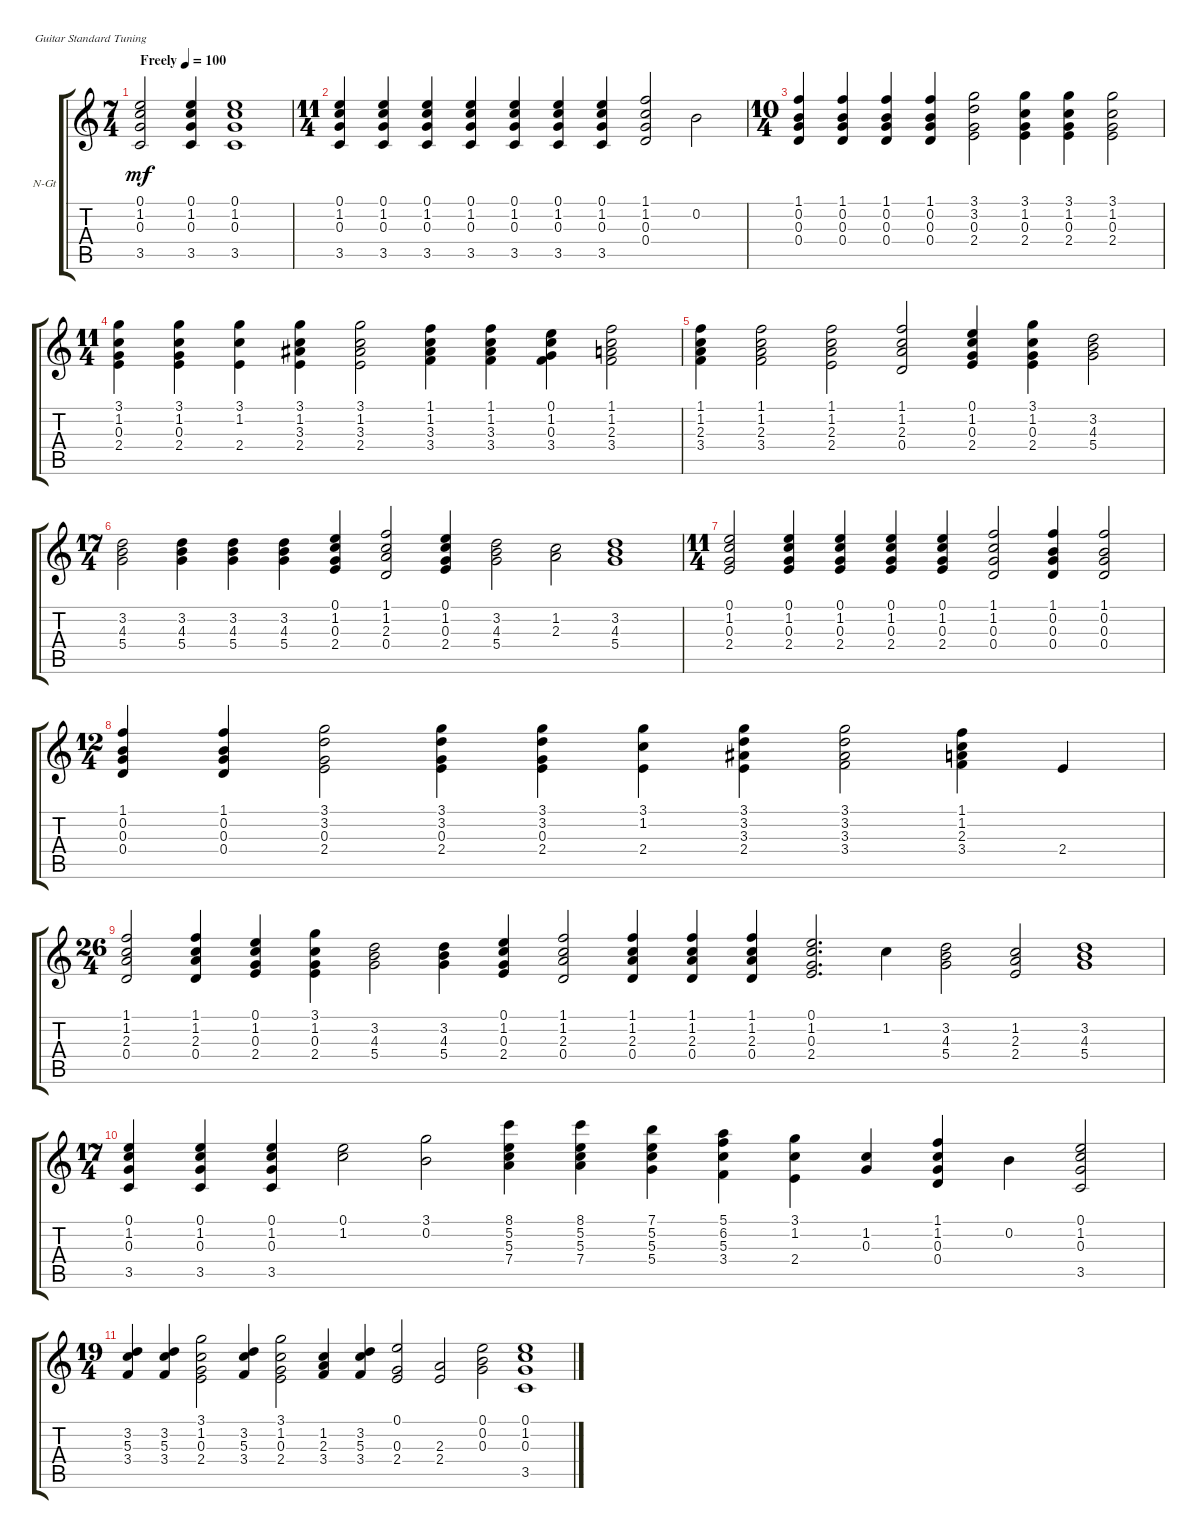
\defaultSystemsLayout 4
\bracketExtendMode groupsimilarinstruments
\firstSystemTrackNameOrientation horizontal
\otherSystemsTrackNameOrientation horizontal
\track ("Nylon Guitar" "N-Gt") {instrument acousticguitarnylon}
\staff {score tabs}
\tuning (E4 B3 G3 D3 A2 E2)
\ts (7 4)
\tempo (100 "Freely")
\clef g2
\ks c
(0.1 1.2 0.3 3.5).2{dy mf instrument acousticguitarnylon} (0.1 1.2 0.3 3.5).4 (0.1 1.2 0.3 3.5).1 |
\ts (11 4)
(0.1 1.2 0.3 3.5).4 (0.1 1.2 0.3 3.5).4 (0.1 1.2 0.3 3.5).4 (0.1 1.2 0.3 3.5).4 (0.1 1.2 0.3 3.5).4 (0.1 1.2 0.3 3.5).4 (0.1 1.2 0.3 3.5).4 (1.1 1.2 0.3 0.4).2 0.2.2 |
\ts (10 4)
(1.1 0.2 0.3 0.4).4 (1.1 0.2 0.3 0.4).4 (1.1 0.2 0.3 0.4).4 (1.1 0.2 0.3 0.4).4 (2.4 0.3 3.2 3.1).2 (3.1 1.2 0.3 2.4).4 (2.4 0.3 1.2 3.1).4 (3.1 1.2 0.3 2.4).2 |
\ts (11 4)
(3.1 1.2 0.3 2.4).4 (3.1 1.2 0.3 2.4).4 (3.1 1.2 2.4).4 (3.1 1.2 3.3 2.4).4 (3.1 1.2 3.3 2.4).2 (1.1 1.2 3.3 3.4).4 (1.1 1.2 3.3 3.4).4 (0.1 1.2 0.3 3.4).4 (1.1 1.2 2.3 3.4).2 |
(1.1 1.2 2.3 3.4).4 (1.1 1.2 2.3 3.4).2 (1.1 1.2 2.3 2.4).2 (1.1 1.2 2.3 0.4).2 (0.1 1.2 0.3 2.4).4 (3.1 1.2 0.3 2.4).4 (3.2 4.3 5.4).2 |
\ts (17 4)
(3.2 4.3 5.4).2 (3.2 4.3 5.4).4 (3.2 4.3 5.4).4 (3.2 4.3 5.4).4 (0.1 1.2 0.3 2.4).4 (1.1 1.2 2.3 0.4).2 (0.1 1.2 0.3 2.4).4 (3.2 4.3 5.4).2 (1.2 2.3).2 (3.2 4.3 5.4).1 |
\ts (11 4)
(0.1 1.2 0.3 2.4).2 (0.1 1.2 0.3 2.4).4 (0.1 1.2 0.3 2.4).4 (0.1 1.2 0.3 2.4).4 (0.1 1.2 0.3 2.4).4 (1.1 1.2 0.3 0.4).2 (1.1 0.2 0.3 0.4).4 (0.4 0.3 0.2 1.1).2 |
\ts (12 4)
(1.1 0.2 0.3 0.4).4 (0.4 0.3 0.2 1.1).4 (3.1 3.2 0.3 2.4).2 (2.4 0.3 3.2 3.1).4 (3.1 3.2 0.3 2.4).4 (3.1 1.2 2.4).4 (2.4 3.3 3.2 3.1).4 (3.4 3.3 3.2 3.1).2 (1.1 1.2 2.3 3.4).4 2.4.4 |
\ts (26 4)
(1.1 1.2 2.3 0.4).2 (1.1 1.2 2.3 0.4).4 (0.1 1.2 0.3 2.4).4 (3.1 1.2 0.3 2.4).4 (3.2 4.3 5.4).2 (3.2 4.3 5.4).4 (0.1 1.2 0.3 2.4).4 (1.1 1.2 2.3 0.4).2 (1.1 1.2 2.3 0.4).4 (1.1 1.2 2.3 0.4).4 (1.1 1.2 2.3 0.4).4 (0.1 1.2 0.3 2.4).2{d} 1.2.4 (3.2 4.3 5.4).2 (1.2 2.3 2.4).2 (3.2 4.3 5.4).1 |
\ts (17 4)
(0.1 1.2 0.3 3.5).4 (0.1 1.2 0.3 3.5).4 (0.1 1.2 0.3 3.5).4 (0.1 1.2).2 (3.1 0.2).2 (8.1 5.2 5.3 7.4).4 (7.4 5.3 5.2 8.1).4 (7.1 5.2 5.3 5.4).4 (5.1 6.2 5.3 3.4).4 (3.1 1.2 2.4).4 (1.2 0.3).4 (1.1 1.2 0.3 0.4).4 0.2.4 (0.1 1.2 0.3 3.5).2 |
\ts (19 4)
(3.2 5.3 3.4).4 (3.2 5.3 3.4).4 (3.1 1.2 0.3 2.4).2 (3.2 5.3 3.4).4 (3.1 1.2 0.3 2.4).2 (1.2 2.3 3.4).4 (3.2 5.3 3.4).4 (2.4 0.3 0.1).2 (2.3 2.4).2 (0.3 0.2 0.1).2 (0.1 1.2 0.3 3.5).1
